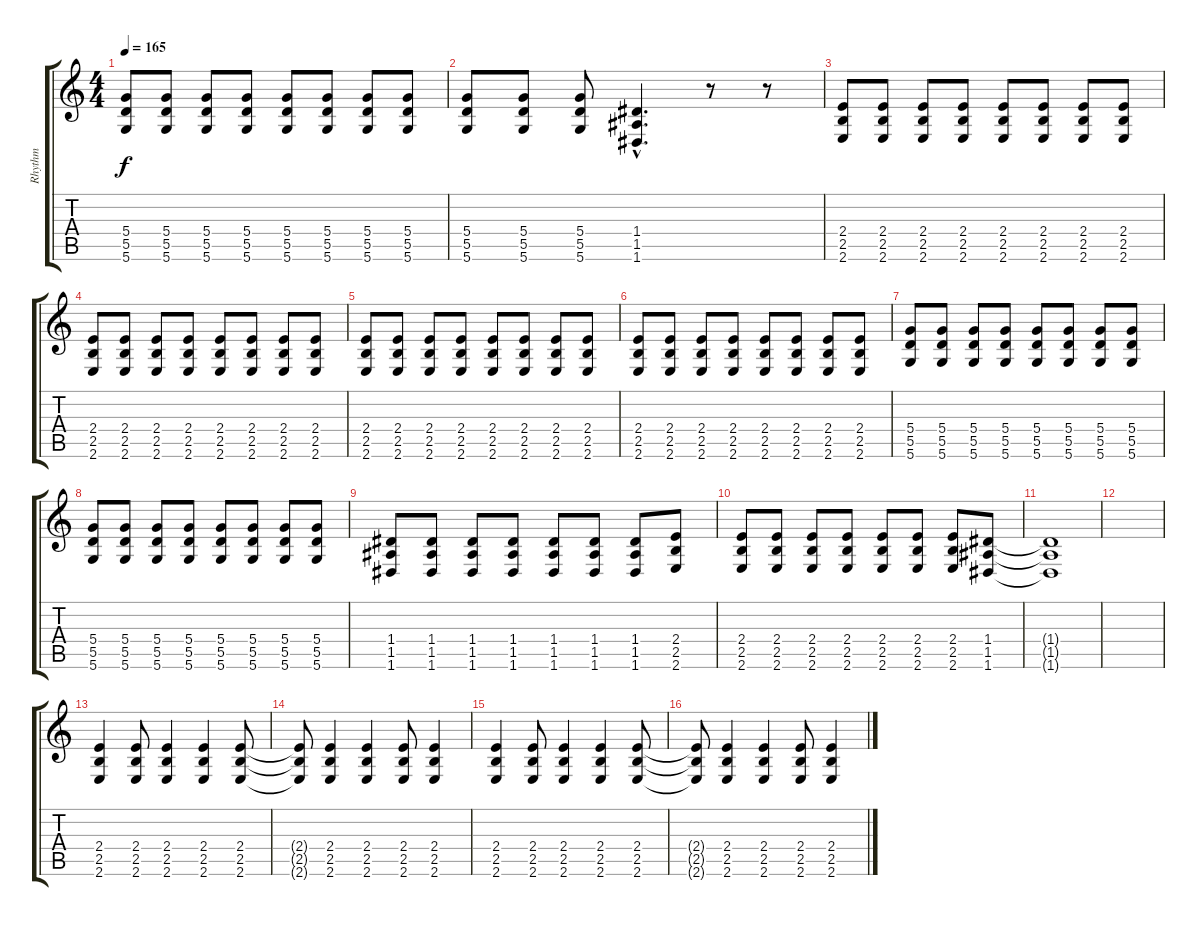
\track ("Rhythm" "Rhythm") {instrument distortionguitar}
\staff {score tabs}
\tuning (E4 B3 G3 D3 A2 D2) {hide}
\ts (4 4)
\tempo 165
\clef g2
\ks c
(5.4 5.5 5.6).8{dy f} (5.4 5.5 5.6).8 (5.4 5.5 5.6).8 (5.4 5.5 5.6).8 (5.4 5.5 5.6).8 (5.4 5.5 5.6).8 (5.4 5.5 5.6).8 (5.4 5.5 5.6).8 |
(5.4 5.5 5.6).8 (5.4 5.5 5.6).8 (5.4 5.5 5.6).8 (1.4{hac} 1.5{hac} 1.6{hac}).4{d} r.8 r.8 |
(2.4 2.5 2.6).8 (2.4 2.5 2.6).8 (2.4 2.5 2.6).8 (2.4 2.5 2.6).8 (2.4 2.5 2.6).8 (2.4 2.5 2.6).8 (2.4 2.5 2.6).8 (2.4 2.5 2.6).8 |
(2.4 2.5 2.6).8 (2.4 2.5 2.6).8 (2.4 2.5 2.6).8 (2.4 2.5 2.6).8 (2.4 2.5 2.6).8 (2.4 2.5 2.6).8 (2.4 2.5 2.6).8 (2.4 2.5 2.6).8 |
(2.4 2.5 2.6).8 (2.4 2.5 2.6).8 (2.4 2.5 2.6).8 (2.4 2.5 2.6).8 (2.4 2.5 2.6).8 (2.4 2.5 2.6).8 (2.4 2.5 2.6).8 (2.4 2.5 2.6).8 |
(2.4 2.5 2.6).8 (2.4 2.5 2.6).8 (2.4 2.5 2.6).8 (2.4 2.5 2.6).8 (2.4 2.5 2.6).8 (2.4 2.5 2.6).8 (2.4 2.5 2.6).8 (2.4 2.5 2.6).8 |
(5.4 5.5 5.6).8 (5.4 5.5 5.6).8 (5.4 5.5 5.6).8 (5.4 5.5 5.6).8 (5.4 5.5 5.6).8 (5.4 5.5 5.6).8 (5.4 5.5 5.6).8 (5.4 5.5 5.6).8 |
(5.4 5.5 5.6).8 (5.4 5.5 5.6).8 (5.4 5.5 5.6).8 (5.4 5.5 5.6).8 (5.4 5.5 5.6).8 (5.4 5.5 5.6).8 (5.4 5.5 5.6).8 (5.4 5.5 5.6).8 |
(1.4 1.5 1.6).8 (1.4 1.5 1.6).8 (1.4 1.5 1.6).8 (1.4 1.5 1.6).8 (1.4 1.5 1.6).8 (1.4 1.5 1.6).8 (1.4 1.5 1.6).8 (2.4 2.5 2.6).8 |
(2.4 2.5 2.6).8 (2.4 2.5 2.6).8 (2.4 2.5 2.6).8 (2.4 2.5 2.6).8 (2.4 2.5 2.6).8 (2.4 2.5 2.6).8 (2.4 2.5 2.6).8 (1.4 1.5 1.6).8 |
(1.4{t} 1.5{t} 1.6{t}).1 |
|
(2.4 2.5 2.6).4 (2.4 2.5 2.6).8 (2.4 2.5 2.6).4 (2.4 2.5 2.6).4 (2.4 2.5 2.6).8 |
(2.4{t} 2.5{t} 2.6{t}).8 (2.4 2.5 2.6).4 (2.4 2.5 2.6).4 (2.4 2.5 2.6).8 (2.4 2.5 2.6).4 |
(2.4 2.5 2.6).4 (2.4 2.5 2.6).8 (2.4 2.5 2.6).4 (2.4 2.5 2.6).4 (2.4 2.5 2.6).8 |
(2.4{t} 2.5{t} 2.6{t}).8 (2.4 2.5 2.6).4 (2.4 2.5 2.6).4 (2.4 2.5 2.6).8 (2.4 2.5 2.6).4
